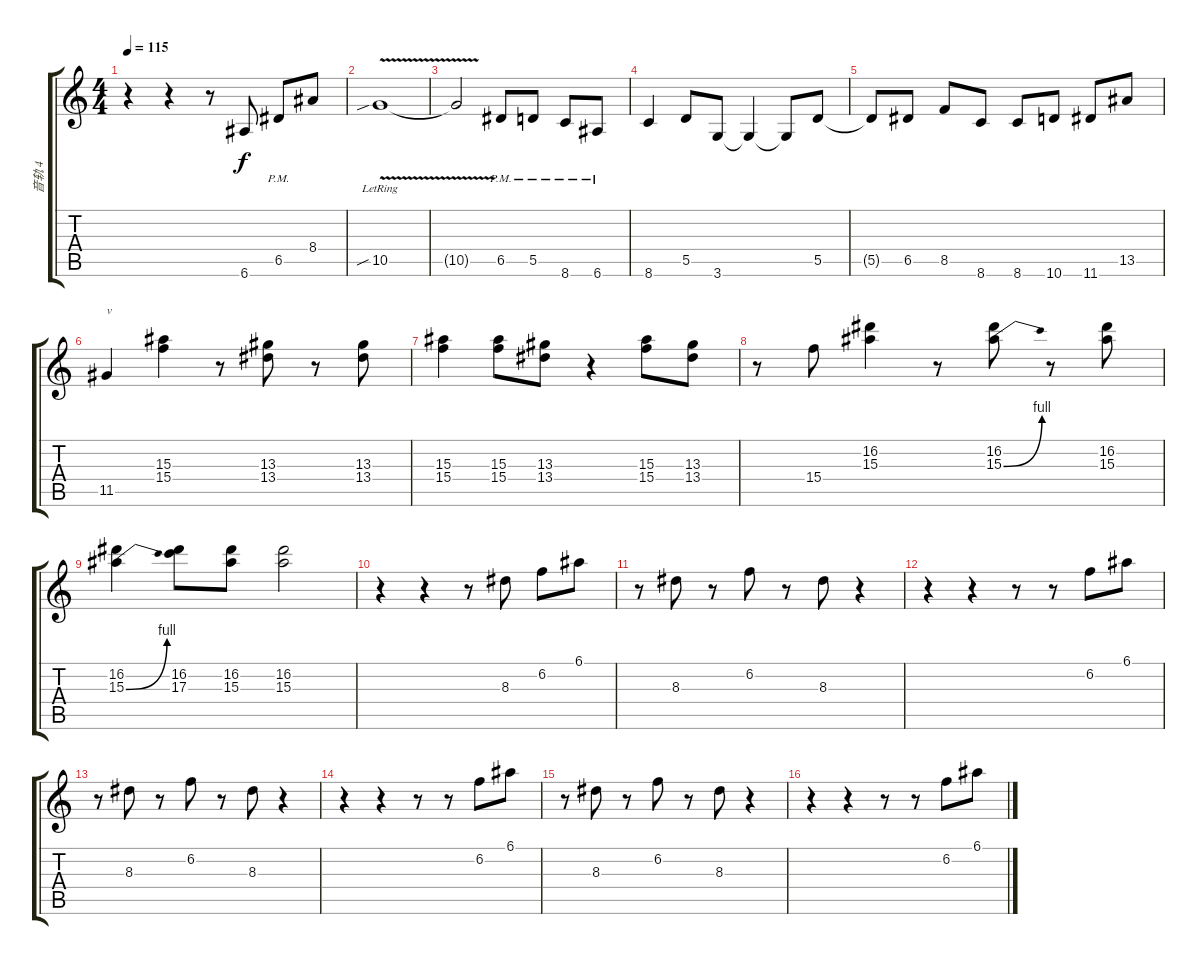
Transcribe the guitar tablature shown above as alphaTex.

\track ("音轨 4" "音轨 4") {instrument distortionguitar}
\staff {score tabs}
\tuning (E4 B3 G3 D3 A2 E2) {hide}
\ts (4 4)
\tempo 115
\clef g2
\ks c
r.4{dy f instrument distortionguitar} r.4 r.8 6.6.8 6.5{pm}.8 8.4.8 |
10.5{v sib lr}.1 |
10.5{v t}.2 6.5{pm}.8 5.5{pm}.8 8.6{pm}.8 6.6{pm}.8 |
8.6.4 5.5.8 3.6.8 3.6{t}.4 3.6{t}.8 5.5.8 |
5.5{t}.8 6.5.8 8.5.8 8.6.8 8.6.8 10.6.8 11.6.8 13.5.8 |
11.5.4{txt "v"} (15.3 15.4).4 r.8 (13.3 13.4).8 r.8 (13.3 13.4).8 |
(15.3 15.4).4 (15.3 15.4).8 (13.3 13.4).8 r.4 (15.3 15.4).8 (13.3 13.4).8 |
r.8 15.4.8 (16.2 15.3).4 r.8 (16.2 15.3{be (bend 0 0 60 4)}).8 r.8 (16.2 15.3).8 |
(16.2 15.3{be (bend 0 0 60 4)}).4 (16.2 17.3).8 (16.2 15.3).8 (16.2 15.3).2 |
r.4 r.4 r.8 8.3.8 6.2.8 6.1.8 |
r.8 8.3.8 r.8 6.2.8 r.8 8.3.8 r.4 |
r.4 r.4 r.8 r.8 6.2.8 6.1.8 |
r.8 8.3.8 r.8 6.2.8 r.8 8.3.8 r.4 |
r.4 r.4 r.8 r.8 6.2.8 6.1.8 |
r.8 8.3.8 r.8 6.2.8 r.8 8.3.8 r.4 |
r.4 r.4 r.8 r.8 6.2.8 6.1.8
